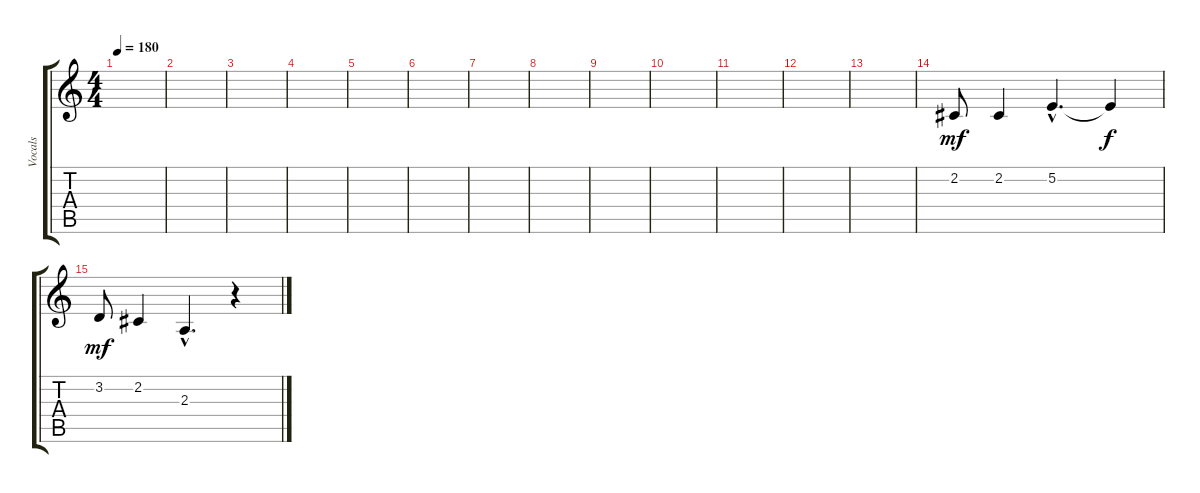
\track ("Vocals" "Vocals") {instrument flute}
\staff {score tabs}
\tuning (E4 B3 G3 D3 A2 E2) {hide}
\ts (4 4)
\tempo 180
\clef g2
\ks c
|
|
|
|
|
|
|
|
|
|
|
|
|
2.2.8{dy mf} 2.2.4 5.2{hac}.4{d} 5.2{t}.4{dy f} |
3.2.8{dy mf} 2.2.4 2.3{hac}.4{d} r.4
